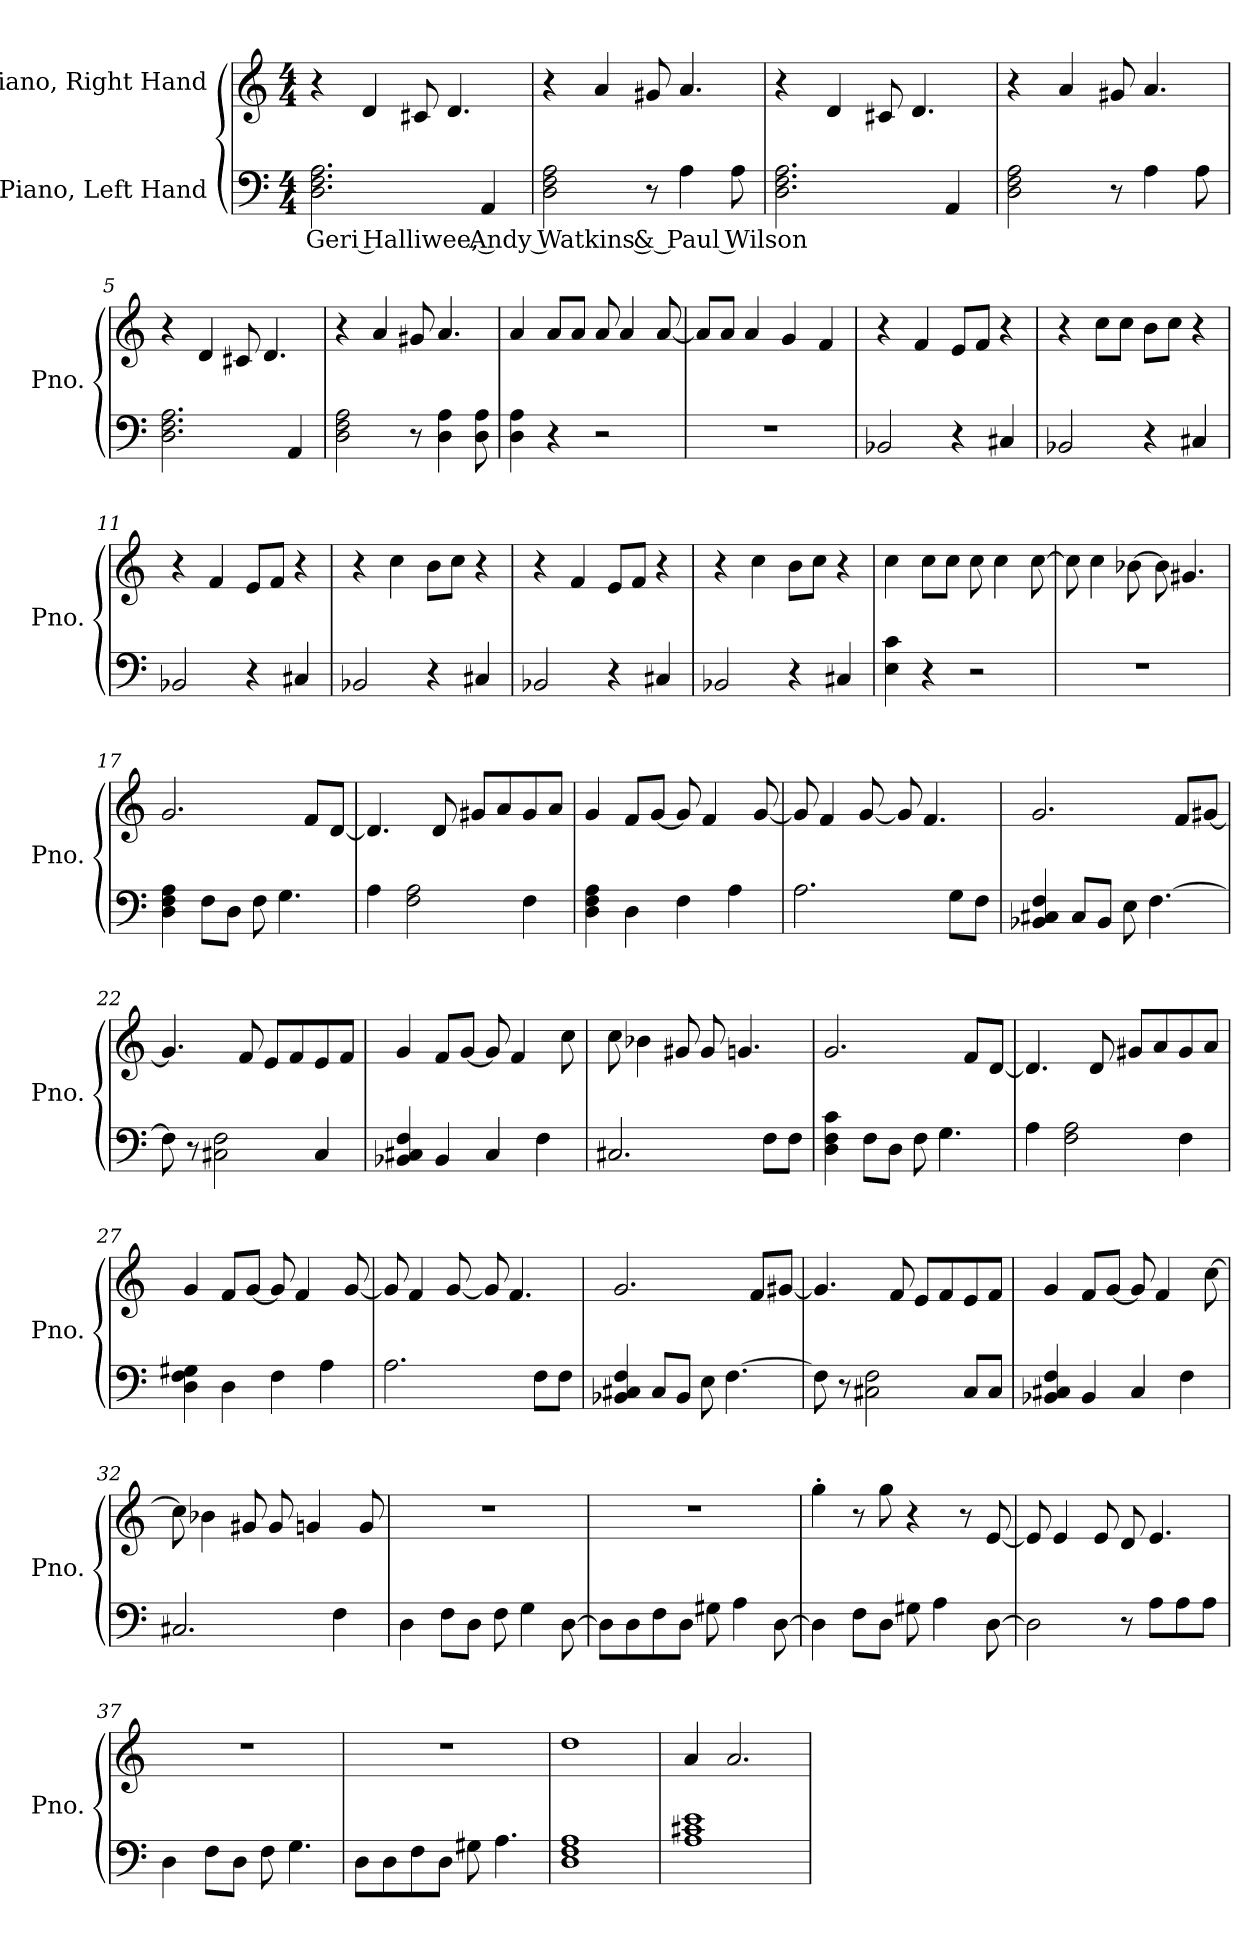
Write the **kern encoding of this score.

**kern	**text	**kern
*part2	*part2	*part1
*staff2	*staff2	*staff1
*I"Piano, Left Hand	*	*I"Piano, Right Hand
*I'Pno.	*	*I'Pno.
*clefF4	*	*clefG2
*k[]	*	*k[]
*M4/4	*	*M4/4
*MM20	*	*MM20
=1	=1	=1
!	!LO:LY:b	!
2.D\ 2.F\ 2.A\	Geri Halliwee, Andy Watkins & Paul Wilson	4r
.	.	4d/
.	.	8c#X/
.	.	4.d/
4AA/	.	.
=2	=2	=2
2D\ 2F\ 2A\	.	4r
.	.	4a/
8r	.	8g#X/
4A\	.	4.a/
8A\	.	.
!!LO:LB:g=z
=3	=3	=3
2.D\ 2.F\ 2.A\	.	4r
.	.	4d/
.	.	8c#X/
.	.	4.d/
4AA/	.	.
=4	=4	=4
2D\ 2F\ 2A\	.	4r
.	.	4a/
8r	.	8g#X/
4A\	.	4.a/
8A\	.	.
=5	=5	=5
2.D\ 2.F\ 2.A\	.	4r
.	.	4d/
.	.	8c#X/
.	.	4.d/
4AA/	.	.
=6	=6	=6
2D\ 2F\ 2A\	.	4r
.	.	4a/
8r	.	8g#X/
4D\ 4A\	.	4.a/
8D\ 8A\	.	.
=7	=7	=7
4D\ 4A\	.	4a/
4r	.	8a/L
.	.	8a/J
2r	.	8a/
.	.	4a/
.	.	[8a/
=8	=8	=8
1r	.	8a/L]
.	.	8a/J
.	.	4a/
.	.	4g/
.	.	4f/
!!LO:LB:g=z
=9	=9	=9
2BB-X/	.	4r
.	.	4f/
4r	.	8e/L
.	.	8f/J
4C#X/	.	4r
=10	=10	=10
2BB-X/	.	4r
.	.	8cc\L
.	.	8cc\J
4r	.	8b\L
.	.	8cc\J
4C#X/	.	4r
=11	=11	=11
2BB-X/	.	4r
.	.	4f/
4r	.	8e/L
.	.	8f/J
4C#X/	.	4r
=12	=12	=12
2BB-X/	.	4r
.	.	4cc\
4r	.	8b\L
.	.	8cc\J
4C#X/	.	4r
=13	=13	=13
2BB-X/	.	4r
.	.	4f/
4r	.	8e/L
.	.	8f/J
4C#X/	.	4r
=14	=14	=14
2BB-X/	.	4r
.	.	4cc\
4r	.	8b\L
.	.	8cc\J
4C#X/	.	4r
=15	=15	=15
4E\ 4c\	.	4cc\
4r	.	8cc\L
.	.	8cc\J
2r	.	8cc\
.	.	4cc\
.	.	[8cc\
!!LO:LB:g=z
=16	=16	=16
1r	.	8cc\]
.	.	4cc\
.	.	[8b-X\
.	.	8b-\]
.	.	4.g#X/
=17	=17	=17
4D\ 4F\ 4A\	.	2.g/
8F\L	.	.
8D\J	.	.
8F\	.	.
4.G\	.	.
.	.	8f/L
.	.	[8d/J
=18	=18	=18
4A\	.	4.d/]
2F\ 2A\	.	.
.	.	8d/
.	.	8g#X/L
.	.	8a/
4F\	.	8g#/
.	.	8a/J
=19	=19	=19
4D\ 4F\ 4A\	.	4g/
4D\	.	8f/L
.	.	[8g/J
4F\	.	8g/]
.	.	4f/
4A\	.	.
.	.	[8g/
=20	=20	=20
2.A\	.	8g/]
.	.	4f/
.	.	[8g/
.	.	8g/]
.	.	4.f/
8G\L	.	.
8F\J	.	.
!!LO:LB:g=z
=21	=21	=21
4BB-X/ 4C#X/ 4F/	.	2.g/
8C#/L	.	.
8BB-/J	.	.
8E\	.	.
[4.F\	.	.
.	.	8f/L
.	.	[8g#X/J
=22	=22	=22
8F\]	.	4.g#/]
8r	.	.
2C#X\ 2F\	.	.
.	.	8f/
.	.	8e/L
.	.	8f/
4C#/	.	8e/
.	.	8f/J
=23	=23	=23
4BB-X/ 4C#X/ 4F/	.	4g/
4BB-/	.	8f/L
.	.	[8g/J
4C#/	.	8g/]
.	.	4f/
4F\	.	.
.	.	8cc\
=24	=24	=24
2.C#X/	.	8cc\
.	.	4b-X\
.	.	8g#X/
.	.	8g#/
.	.	4.gn/
8F\L	.	.
8F\J	.	.
=25	=25	=25
4D\ 4F\ 4c\	.	2.g/
8F\L	.	.
8D\J	.	.
8F\	.	.
4.G\	.	.
.	.	8f/L
.	.	[8d/J
!!LO:LB:g=z
=26	=26	=26
4A\	.	4.d/]
2F\ 2A\	.	.
.	.	8d/
.	.	8g#X/L
.	.	8a/
4F\	.	8g#/
.	.	8a/J
=27	=27	=27
4D\ 4F\ 4G#X\	.	4g/
4D\	.	8f/L
.	.	[8g/J
4F\	.	8g/]
.	.	4f/
4A\	.	.
.	.	[8g/
=28	=28	=28
2.A\	.	8g/]
.	.	4f/
.	.	[8g/
.	.	8g/]
.	.	4.f/
8F\L	.	.
8F\J	.	.
=29	=29	=29
4BB-X/ 4C#X/ 4F/	.	2.g/
8C#/L	.	.
8BB-/J	.	.
8E\	.	.
[4.F\	.	.
.	.	8f/L
.	.	[8g#X/J
=30	=30	=30
8F\]	.	4.g#/]
8r	.	.
2C#X\ 2F\	.	.
.	.	8f/
.	.	8e/L
.	.	8f/
8C#/L	.	8e/
8C#/J	.	8f/J
!!LO:PB:g=z
=31	=31	=31
4BB-X/ 4C#X/ 4F/	.	4g/
4BB-/	.	8f/L
.	.	[8g/J
4C#/	.	8g/]
.	.	4f/
4F\	.	.
.	.	[8cc\
=32	=32	=32
2.C#X/	.	8cc\]
.	.	4b-X\
.	.	8g#X/
.	.	8g#/
.	.	4gn/
4F\	.	.
.	.	8g/
=33	=33	=33
4D\	.	1r
8F\L	.	.
8D\J	.	.
8F\	.	.
4G\	.	.
[8D\	.	.
=34	=34	=34
8D\L]	.	1r
8D\	.	.
8F\	.	.
8D\J	.	.
8G#X\	.	.
4A\	.	.
[8D\	.	.
=35	=35	=35
4D\]	.	4gg'\
8F\L	.	8r
8D\J	.	8gg\
8G#X\	.	4r
4A\	.	.
.	.	8r
[8D\	.	[8e/
!!LO:LB:g=z
=36	=36	=36
2D\]	.	8e/]
.	.	4e/
.	.	8e/
8r	.	8d/
8A\L	.	4.e/
8A\	.	.
8A\J	.	.
=37	=37	=37
4D\	.	1r
8F\L	.	.
8D\J	.	.
8F\	.	.
4.G\	.	.
=38	=38	=38
8D\L	.	1r
8D\	.	.
8F\	.	.
8D\J	.	.
8G#X\	.	.
4.A\	.	.
=39	=39	=39
1D 1F 1A	.	1dd
=40	=40	=40
1A 1c#X 1e	.	4a/
.	.	2.a/
=	=	=
*-	*-	*-
